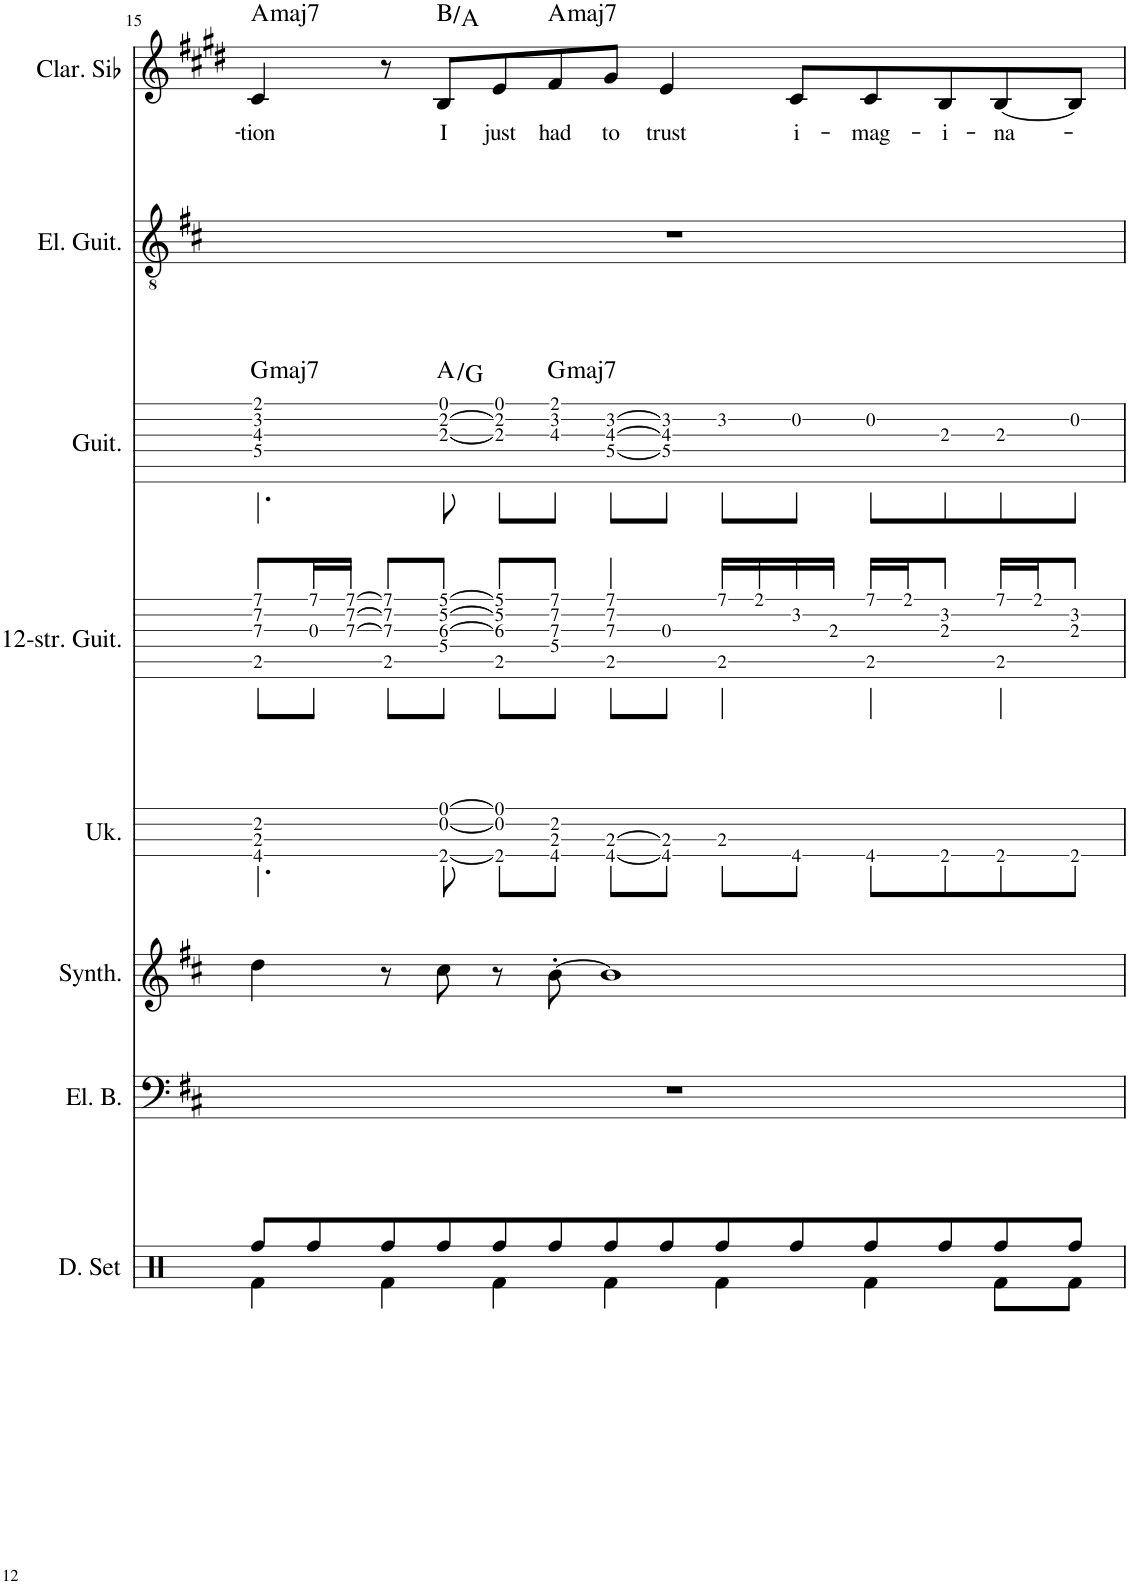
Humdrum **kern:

**kern	**kern	**kern	**kern	**kern	**kern	**harte	**kern	**kern	**text	**harte
*part8	*part7	*part6	*part5	*part4	*part3	*part3	*part2	*part1	*part1	*part1
*staff8	*staff7	*staff6	*staff5	*staff4	*staff3	*	*staff2	*staff1	*staff1	*
*I"Drumset	*I"5-str. Electric Bass	*I"String Synthesizer	*I"Ukulele	*I"12-string Guitar	*I"Acoustic Guitar	*	*I"Electric Guitar	*I"Clarinette en Sib	*	*
*I'D. Set	*I'El. B.	*I'Synth.	*I'Uk.	*I'12-str. Guit.	*I'Guit.	*	*I'El. Guit.	*I'Clar. Sib	*	*
!!LO:PB:g=z
*clefX	*clefF4	*clefG2	*	*	*	*	*clefGv2	*clefG2	*	*
*	*Trd7c12	*	*	*	*	*	*	*Trd1c2	*	*
*k[]	*k[f#c#]	*k[f#c#]	*k[f#c#]	*k[f#c#]	*k[f#c#]	*	*k[f#c#]	*k[f#c#g#d#]	*	*
*M7/4	*M7/4	*M7/4	*M7/4	*M7/4	*M7/4	*	*M7/4	*M7/4	*	*
=15	=15	=15	=15	=15	=15	=15	=15	=15	=15	=15
*^	*	*	*	*^	*	*	*	*	*	*
!	!	!	!	!	!	!	!	!LO:H:kt=maj7	!	!	!LO:LY:b	!LO:H:kt=maj7
8Rff/L	4Rf\	1..r	4dd\	4.B\ 4.d\ 4.f#\	8d/ 8f#/ 8b/L	8BB\L	4.G\ 4.B\ 4.d\ 4.f#\	G:maj7	1..r	4c#/	-tion	A:maj7
8Rff/	.	.	.	.	16b/L	8G\J	.	.	.	.	.	.
.	.	.	.	.	[16d/ [16f#/ [16b/JJ	.	.	.	.	.	.	.
8Rff/	4Rf\	.	8r	.	8d/] 8f#/] 8b/]L	8BB\L	.	.	.	8r	.	.
!	!	!	!	!	!	!	!	!	!	!	!LO:LY:b	!
8Rff/	.	.	8cc#\	[8A\ [8e\ [8a\	[8c#/ [8e/ [8a/J	8G\J	[8A\ [8c#\ 8e\	A:maj/b7	.	8B/L	I	B:maj/b7
!	!	!	!	!	!	!	!	!	!	!	!LO:LY:b	!
8Rff/	4Rf\	.	8r	8A\] 8e\] 8a\]L	8c#/] 8e/] 8a/]L	8BB\L	8A\] 8c#\] 8e\L	.	.	8e/	just	.
!	!	!	!	!	!	!	!	!LO:H:kt=maj7	!	!	!LO:LY:b	!LO:H:kt=maj7
8Rff/	.	.	[8b'\	8B\ 8d\ 8f#\J	8d/ 8f#/ 8b/J	8G\J	8B\ 8d\ 8f#\J	G:maj7	.	8f#/	had	A:maj7
!	!	!	!	!	!	!	!	!	!	!	!LO:LY:b	!
8Rff/	4Rf\	.	1b]	[8B\ [8d\L	4d/ 4f#/ 4b/	8BB\L	[8G\ [8B\ [8d\L	.	.	8g#/J	to	.
!	!	!	!	!	!	!	!	!	!	!	!LO:LY:b	!
8Rff/	.	.	.	8B\] 8d\]J	.	8G\J	8G\] 8B\] 8d\]J	.	.	4e/	trust	.
8Rff/	4Rf\	.	.	8d\L	16b/LL	4BB\	8d\L	.	.	.	.	.
.	.	.	.	.	16f#/	.	.	.	.	.	.	.
!	!	!	!	!	!	!	!	!	!	!	!LO:LY:b	!
8Rff/	.	.	.	8B\J	16d/	.	8B\J	.	.	8c#/L	i-	.
.	.	.	.	.	16A/JJ	.	.	.	.	.	.	.
!	!	!	!	!	!	!	!	!	!	!	!LO:LY:b	!
8Rff/	4Rf\	.	.	8B\L	16b/LL	4BB\	8B\L	.	.	8c#/	-mag-	.
.	.	.	.	.	16f#/J	.	.	.	.	.	.	.
!	!	!	!	!	!	!	!	!	!	!	!LO:LY:b	!
8Rff/	.	.	.	8A\	8A/ 8d/J	.	8A\	.	.	8B/	-i-	.
!	!	!	!	!	!	!	!	!	!	!	!LO:LY:b	!
8Rff/	8Rf\L	.	.	8A\	16b/LL	4BB\	8A\	.	.	[8B/	-na-	.
.	.	.	.	.	16f#/J	.	.	.	.	.	.	.
8Rff/J	8Rf\J	.	.	8A\J	8A/ 8d/J	.	8B\J	.	.	8B/J]	.	.
*v	*v	*	*	*	*v	*v	*	*	*	*	*	*
=	=	=	=	=	=	=	=	=	=	=
*-	*-	*-	*-	*-	*-	*-	*-	*-	*-	*-
